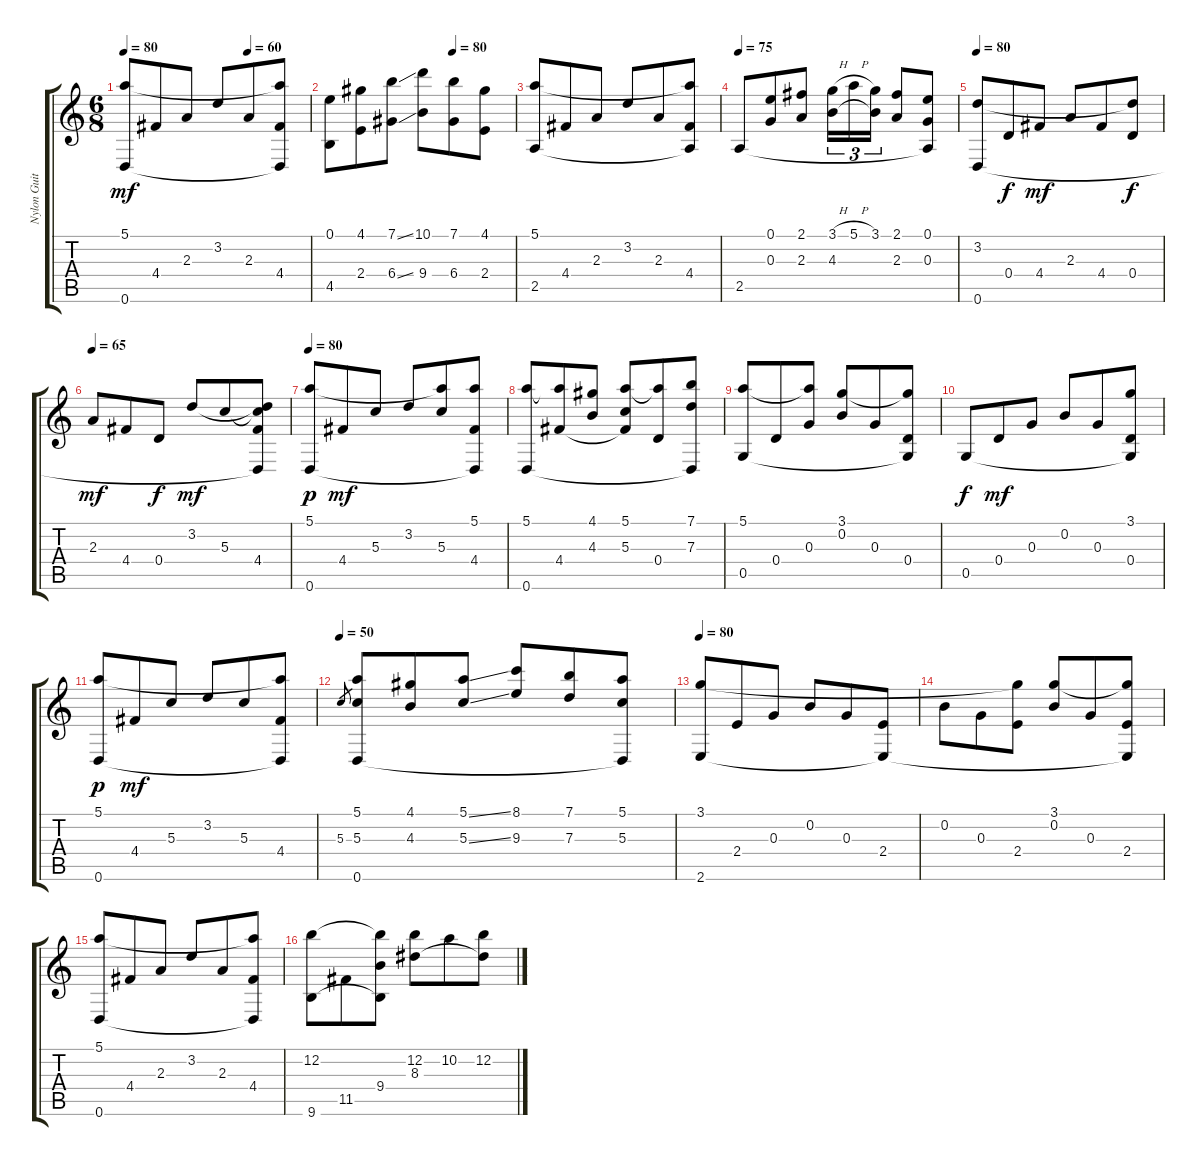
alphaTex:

\track ("Nylon Guitar DGDGBE" "Nylon Guit") {instrument acousticguitarnylon}
\staff {score tabs}
\tuning (E4 B3 G3 D3 G2 D2) {hide}
\ts (6 8)
\tempo 80
\tempo (60 0.6666666666666666)
\clef g2
\ks c
(5.1 0.6).8{dy mf} 4.4.8 2.3.8 3.2.8 2.3.8 (5.1{t} 4.4 0.6{t}).8 |
\tempo (80 0.6666666666666666)
(0.1 4.5).8 (4.1 2.4).8 (7.1{ss} 6.4{ss}).8 (10.1 9.4).8 (7.1 6.4).8 (4.1 2.4).8 |
(5.1 2.5).8 4.4.8 2.3.8 3.2.8 2.3.8 (5.1{t} 4.4 2.5{t}).8 |
\tempo 75
2.5.8 (0.1 0.3).8 (2.1 2.3).8 (3.1{h} 4.3).16{tu (3 2)} 5.1{h}.16{tu (3 2)} (3.1 4.3{t}).16{tu (3 2)} (2.1 2.3).8 (0.1 0.3 2.5{t}).8 |
\tempo 80
(3.2 0.6).8 0.4.8{dy f} 4.4.8{dy mf} 2.3.8 4.4.8 (3.2{t} 0.4).8{dy f} |
\tempo 65
2.3.8{dy mf} 4.4.8 0.4.8{dy f} 3.2.8{dy mf} 5.3.8 (3.2{t} 5.3{t} 4.4 0.6{t}).8 |
\tempo 80
(5.1 0.6).8{dy p} 4.4.8{dy mf} 5.3.8 3.2.8 (5.1{t} 5.3).8 (5.1 4.4 0.6{t}).8 |
(5.1 0.6).8 (5.1{t} 4.4).8 (4.1 4.3).8 (5.1 5.3 4.4{t}).8 (5.1{t} 0.4).8 (7.1 7.3 0.6{t}).8 |
(5.1 0.5).8 0.4.8 (5.1{t} 0.3).8 (3.1 0.2).8 0.3.8 (3.1{t} 0.4 0.5{t}).8 |
0.5.8{dy f} 0.4.8{dy mf} 0.3.8 0.2.8 0.3.8 (3.1 0.4 0.5{t}).8 |
(5.1 0.6).8{dy p} 4.4.8{dy mf} 5.3.8 3.2.8 5.3.8 (5.1{t} 4.4 0.6{t}).8 |
\tempo 50
5.3.8{gr} (5.1 5.3 0.6).8 (4.1 4.3).8 (5.1{ss} 5.3{ss}).8 (8.1 9.3).8 (7.1 7.3).8 (5.1 5.3 0.6{t}).8 |
\tempo 80
(3.1 2.6).8 2.4.8 0.3.8 0.2.8 0.3.8 (2.4 2.6{t}).8 |
0.2.8 0.3.8 (3.1{t} 2.4).8 (3.1 0.2).8 0.3.8 (3.1{t} 2.4 2.6{t}).8 |
(5.1 0.6).8 4.4.8 2.3.8 3.2.8 2.3.8 (5.1{t} 4.4 0.6{t}).8 |
(12.2 9.6).8 11.5.8 (12.2{t} 9.4 9.6{t}).8 (12.2 8.3).8 10.2.8 (12.2 8.3{t}).8
